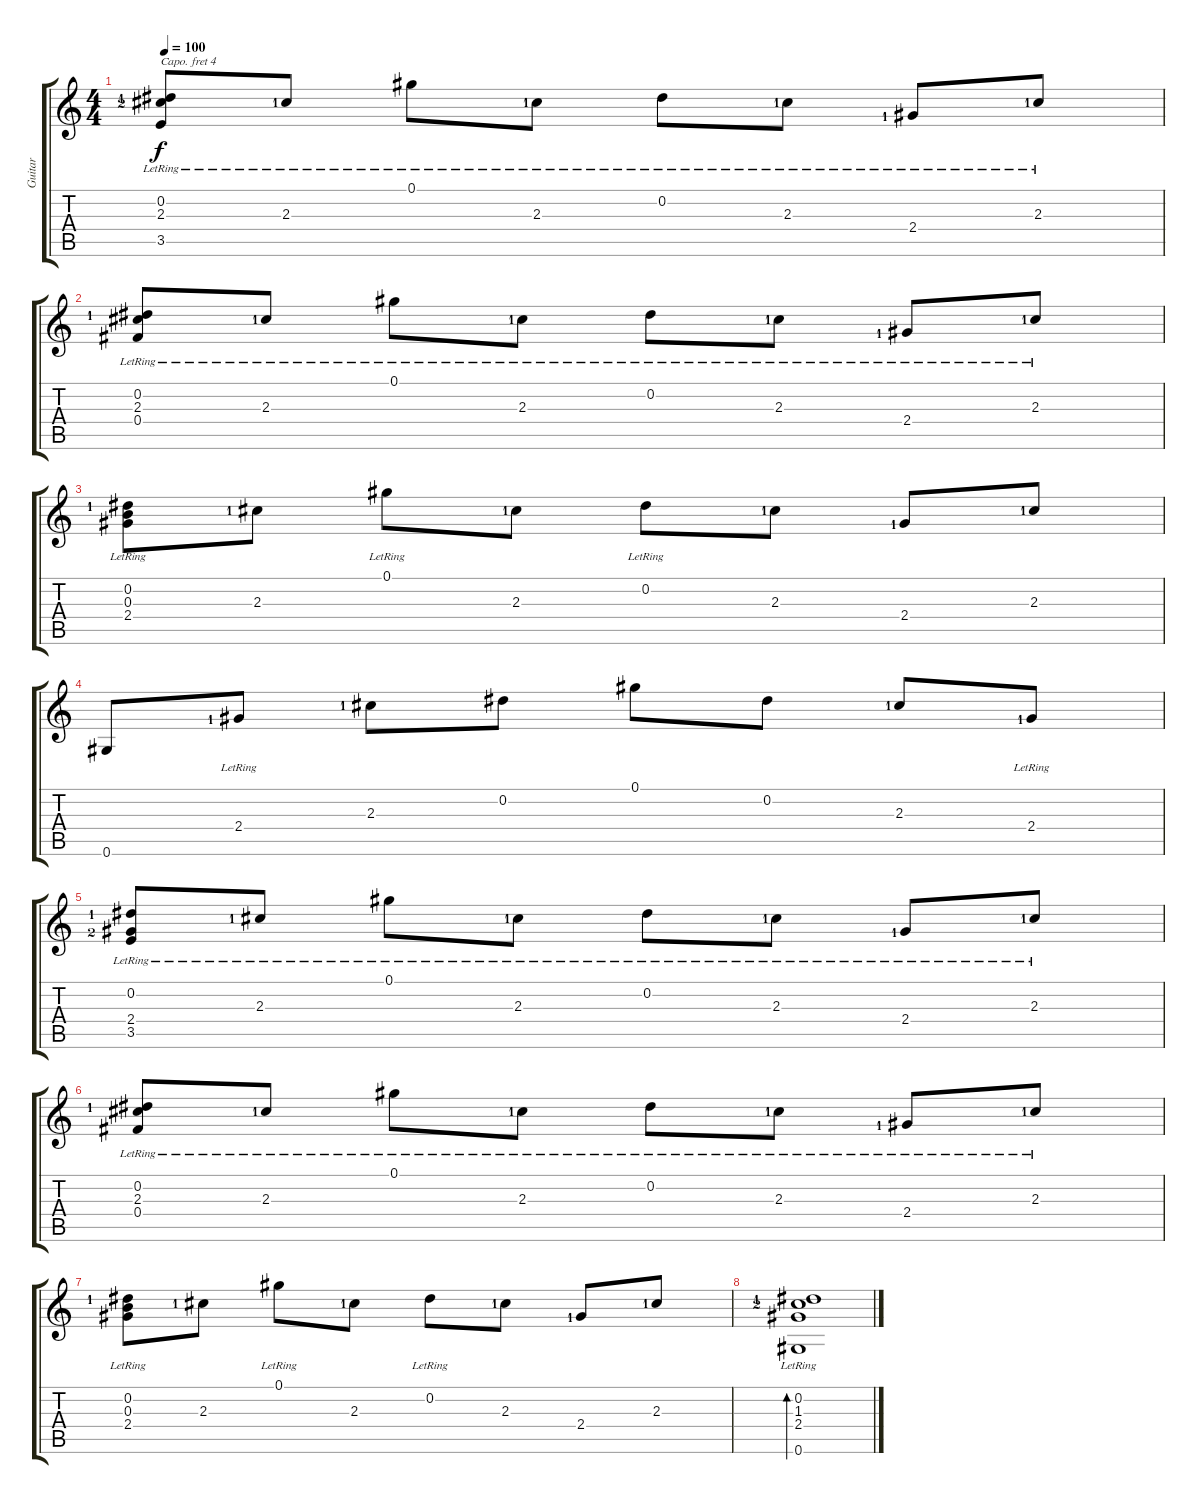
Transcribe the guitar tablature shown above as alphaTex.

\track ("Guitar" "Guitar") {instrument acousticguitarsteel}
\staff {score tabs}
\capo 4
\tuning (E4 B3 G3 D3 A2 E2) {hide}
\ts (4 4)
\tempo 100
\clef g2
\ks c
(0.2{lr lf 2} 2.3{lf 3} 3.5{lr}).8{dy f instrument acousticguitarsteel} 2.3{lr lf 2}.8 0.1{lr}.8 2.3{lr lf 2}.8 0.2{lr}.8 2.3{lr lf 2}.8 2.4{lr lf 2}.8 2.3{lr lf 2}.8 |
(0.2{lr lf 2} 2.3 0.4{lr}).8 2.3{lr lf 2}.8 0.1{lr}.8 2.3{lr lf 2}.8 0.2{lr}.8 2.3{lr lf 2}.8 2.4{lr lf 2}.8 2.3{lr lf 2}.8 |
(0.2{lr lf 2} 0.3{lr} 2.4).8 2.3{lf 2}.8 0.1{lr}.8 2.3{lf 2}.8 0.2{lr}.8 2.3{lf 2}.8 2.4{lf 2}.8 2.3{lf 2}.8 |
0.6.8 2.4{lr lf 2}.8 2.3{lf 2}.8 0.2.8 0.1.8 0.2.8 2.3{lf 2}.8 2.4{lr lf 2}.8 |
(0.2{lr lf 2} 2.4{lr lf 3} 3.5{lr}).8 2.3{lr lf 2}.8 0.1{lr}.8 2.3{lr lf 2}.8 0.2{lr}.8 2.3{lr lf 2}.8 2.4{lr lf 2}.8 2.3{lr lf 2}.8 |
(0.2{lr lf 2} 2.3 0.4{lr}).8 2.3{lr lf 2}.8 0.1{lr}.8 2.3{lr lf 2}.8 0.2{lr}.8 2.3{lr lf 2}.8 2.4{lr lf 2}.8 2.3{lr lf 2}.8 |
(0.2{lr lf 2} 0.3{lr} 2.4).8 2.3{lf 2}.8 0.1{lr}.8 2.3{lf 2}.8 0.2{lr}.8 2.3{lf 2}.8 2.4{lf 2}.8 2.3{lf 2}.8 |
(0.2{lr lf 2} 1.3{lr lf 3} 2.4{lr} 0.6{lr}).1{bd 240}
